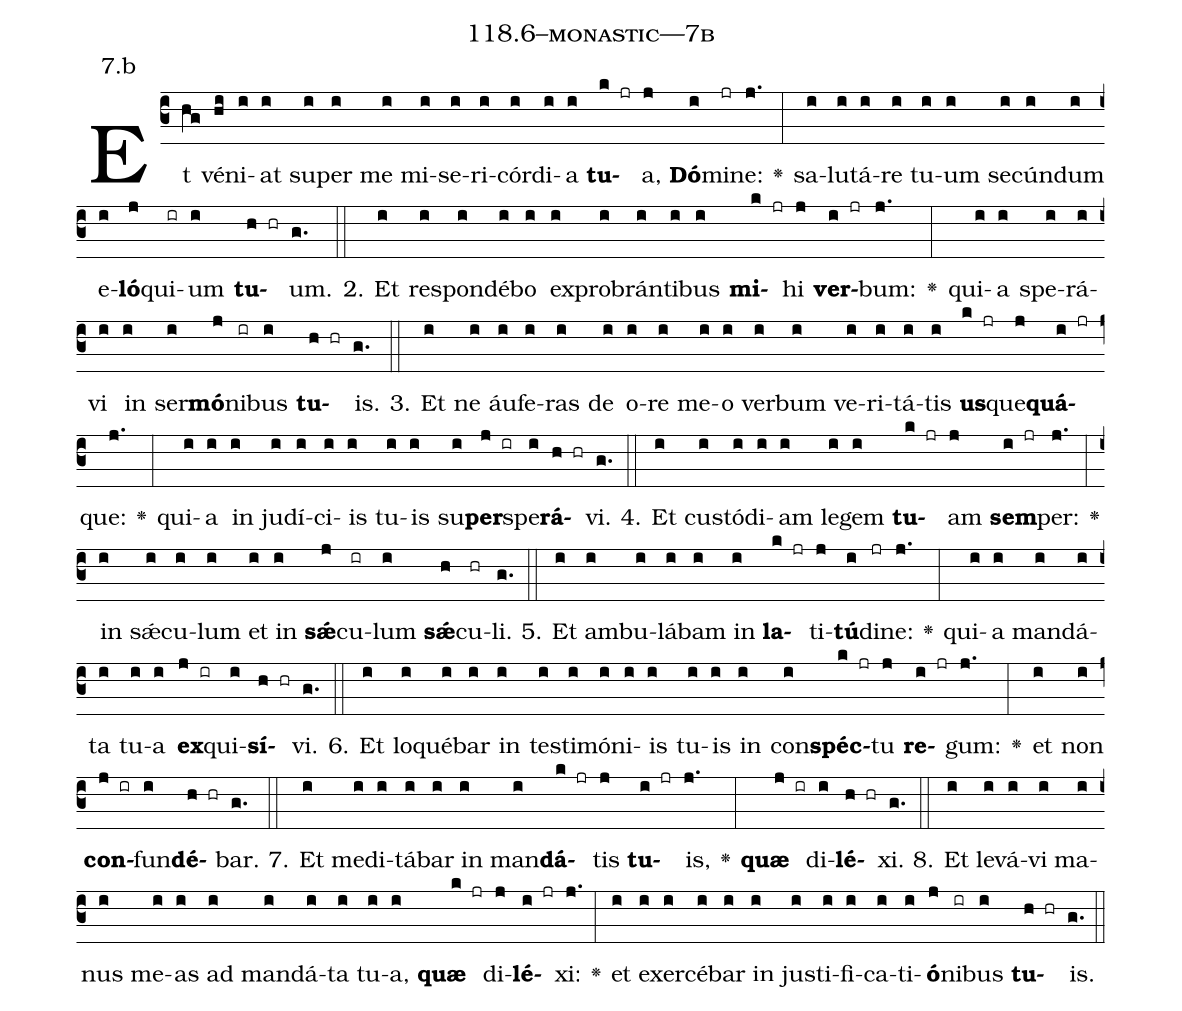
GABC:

name: 118.6--monastic---7b;
annotation: 7.b;
%%
(c3)Et(hg) vé(hi)ni(i)at(i) su(i)per(i) me(i) mi(i)se(i)ri(i)cór(i)di(i)a(i) <b>tu</b>(k jr)a,(j) <b>Dó</b>(i)mi(jr)ne:(j.) <v>\greheightstar</v>(:) sa(i)lu(i)tá(i)re(i) tu(i)um(i) se(i)cún(i)dum(i) e(i)<b>ló</b>(j)qui(ir)um(i) <b>tu</b>(h hr)um.(g.) (::)
2. Et(i) re(i)spon(i)dé(i)bo(i) ex(i)pro(i)brán(i)ti(i)bus(i) <b>mi</b>(k jr)hi(j) <b>ver</b>(i jr)bum:(j.) <v>\greheightstar</v>(:) qui(i)a(i) spe(i)rá(i)vi(i) in(i) ser(i)<b>mó</b>(j)ni(ir)bus(i) <b>tu</b>(h hr)is.(g.) (::)
3. Et(i) ne(i) áu(i)fe(i)ras(i) de(i) o(i)re(i) me(i)o(i) ver(i)bum(i) ve(i)ri(i)tá(i)tis(i) <b>us</b>(k jr)que(j)<b>quá</b>(i jr)que:(j.) <v>\greheightstar</v>(:) qui(i)a(i) in(i) ju(i)dí(i)ci(i)is(i) tu(i)is(i) su(i)<b>per</b>(j ir)spe(i)<b>rá</b>(h hr)vi.(g.) (::)
4. Et(i) cus(i)tó(i)di(i)am(i) le(i)gem(i) <b>tu</b>(k jr)am(j) <b>sem</b>(i jr)per:(j.) <v>\greheightstar</v>(:) in(i) sǽ(i)cu(i)lum(i) et(i) in(i) <b>sǽ</b>(j)cu(ir)lum(i) <b>sǽ</b>(h)cu(hr)li.(g.) (::)
5. Et(i) am(i)bu(i)lá(i)bam(i) in(i) <b>la</b>(k jr)ti(j)<b>tú</b>(i)di(jr)ne:(j.) <v>\greheightstar</v>(:) qui(i)a(i) man(i)dá(i)ta(i) tu(i)a(i) <b>ex</b>(j ir)qui(i)<b>sí</b>(h hr)vi.(g.) (::)
6. Et(i) lo(i)qué(i)bar(i) in(i) tes(i)ti(i)mó(i)ni(i)is(i) tu(i)is(i) in(i) con(i)<b>spéc</b>(k jr)tu(j) <b>re</b>(i jr)gum:(j.) <v>\greheightstar</v>(:) et(i) non(i) <b>con</b>(j ir)fun(i)<b>dé</b>(h hr)bar.(g.) (::)
7. Et(i) me(i)di(i)tá(i)bar(i) in(i) man(i)<b>dá</b>(k jr)tis(j) <b>tu</b>(i jr)is,(j.) <v>\greheightstar</v>(:) <b>quæ</b>(j ir) di(i)<b>lé</b>(h hr)xi.(g.) (::)
8. Et(i) le(i)vá(i)vi(i) ma(i)nus(i) me(i)as(i) ad(i) man(i)dá(i)ta(i) tu(i)a,(i) <b>quæ</b>(k jr) di(j)<b>lé</b>(i jr)xi:(j.) <v>\greheightstar</v>(:) et(i) ex(i)er(i)cé(i)bar(i) in(i) jus(i)ti(i)fi(i)ca(i)ti(i)<b>ó</b>(j)ni(ir)bus(i) <b>tu</b>(h hr)is.(g.) (::)
